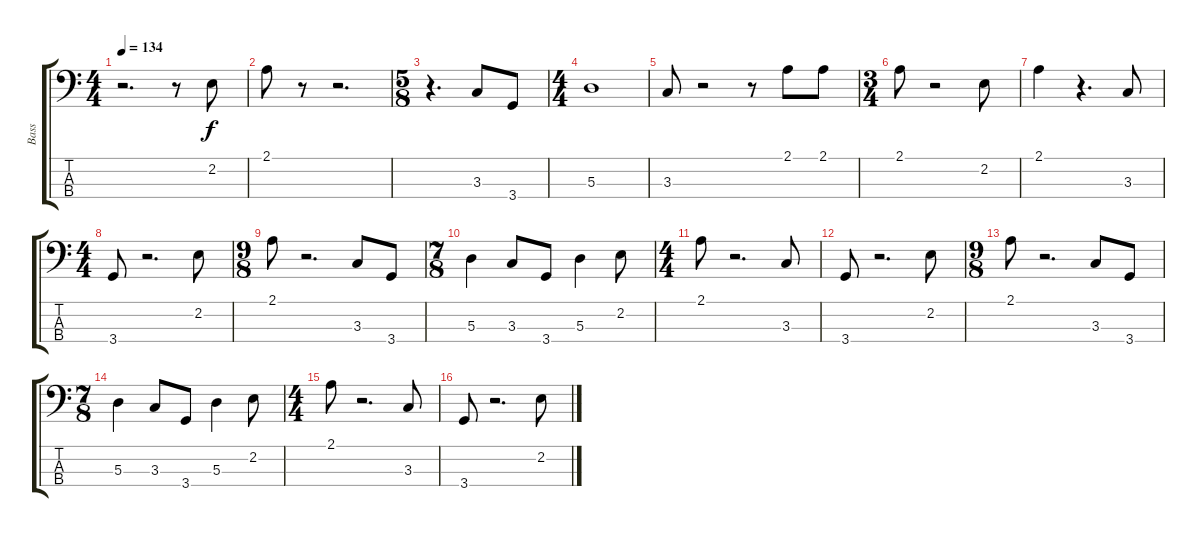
\track ("Bass" "Bass") {instrument electricbasspick}
\staff {score tabs}
\tuning (G2 D2 A1 E1) {hide}
\ts (4 4)
\tempo 134
\clef f4
\ks c
r.2{d dy f instrument electricbasspick} r.8 2.2.8 |
2.1.8 r.8 r.2{d} |
\ts (5 8)
r.4{d} 3.3.8 3.4.8 |
\ts (4 4)
5.3.1 |
3.3.8 r.2 r.8 2.1.8 2.1.8 |
\ts (3 4)
2.1.8 r.2 2.2.8 |
2.1.4 r.4{d} 3.3.8 |
\ts (4 4)
3.4.8 r.2{d} 2.2.8 |
\ts (9 8)
2.1.8 r.2{d} 3.3.8 3.4.8 |
\ts (7 8)
5.3.4 3.3.8 3.4.8 5.3.4 2.2.8 |
\ts (4 4)
2.1.8 r.2{d} 3.3.8 |
3.4.8 r.2{d} 2.2.8 |
\ts (9 8)
2.1.8 r.2{d} 3.3.8 3.4.8 |
\ts (7 8)
5.3.4 3.3.8 3.4.8 5.3.4 2.2.8 |
\ts (4 4)
2.1.8 r.2{d} 3.3.8 |
3.4.8 r.2{d} 2.2.8
